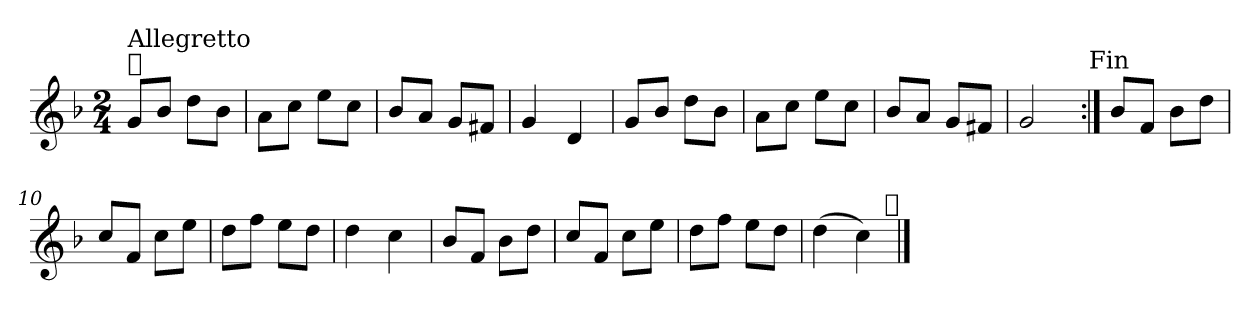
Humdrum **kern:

**kern
*part1
*staff1
*clefG2
*k[b-]
*F:
*M2/4
=1
!LO:TX:a:t=𝄋
!LO:TX:a:t=Allegretto
8g/L
8b-/J
8dd\L
8b-\J
=2
8a\L
8cc\J
8ee\L
8cc\J
=3
8b-/L
8a/J
8g/L
8f#X/J
=4
4g/
4d/
=5
8g/L
8b-/J
8dd\L
8b-\J
=6
8a\L
8cc\J
8ee\L
8cc\J
=7
8b-/L
8a/J
8g/L
8f#X/J
=8
2g/
!LO:TX:a:t=Fin
=9:|!
8b-/L
8f/J
8b-\L
8dd\J
=10
8cc/L
8f/J
8cc\L
8ee\J
=11
8dd\L
8ff\J
8ee\L
8dd\J
=12
4dd\
4cc\
=13
8b-/L
8f/J
8b-\L
8dd\J
=14
8cc/L
8f/J
8cc\L
8ee\J
=15
8dd\L
8ff\J
8ee\L
8dd\J
=16
(>4dd\
4cc\)
!LO:TX:a:t=𝄋
==
*-
